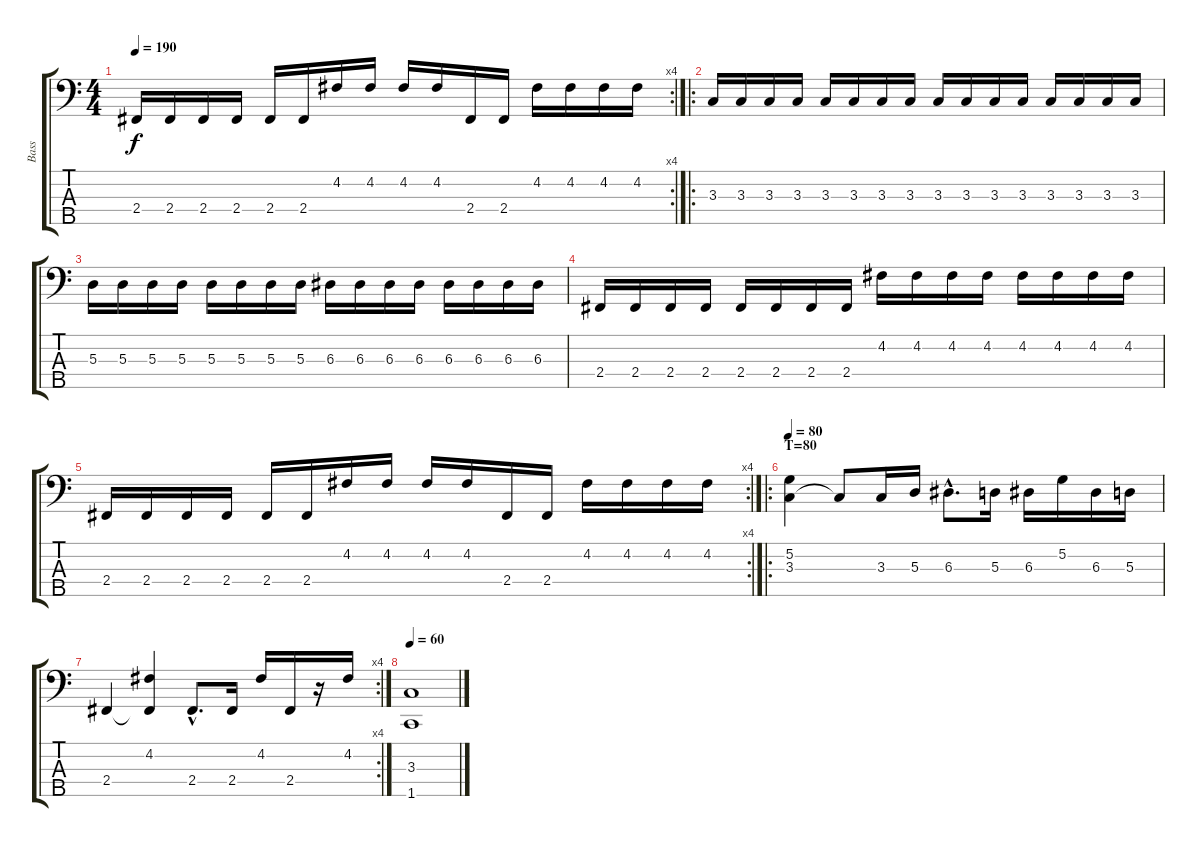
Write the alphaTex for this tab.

\track ("Bass" "Bass") {instrument electricbassfinger}
\staff {score tabs}
\tuning (G2 D2 A1 E1 B0) {hide}
\rc 4
\ts (4 4)
\tempo 190
\clef f4
\ks c
2.4.16{dy f} 2.4.16 2.4.16 2.4.16 2.4.16 2.4.16 4.2.16 4.2.16 4.2.16 4.2.16 2.4.16 2.4.16 4.2.16 4.2.16 4.2.16 4.2.16 |
\ro
3.3.16 3.3.16 3.3.16 3.3.16 3.3.16 3.3.16 3.3.16 3.3.16 3.3.16 3.3.16 3.3.16 3.3.16 3.3.16 3.3.16 3.3.16 3.3.16 |
5.3.16 5.3.16 5.3.16 5.3.16 5.3.16 5.3.16 5.3.16 5.3.16 6.3.16 6.3.16 6.3.16 6.3.16 6.3.16 6.3.16 6.3.16 6.3.16 |
2.4.16 2.4.16 2.4.16 2.4.16 2.4.16 2.4.16 2.4.16 2.4.16 4.2.16 4.2.16 4.2.16 4.2.16 4.2.16 4.2.16 4.2.16 4.2.16 |
\rc 4
2.4.16 2.4.16 2.4.16 2.4.16 2.4.16 2.4.16 4.2.16 4.2.16 4.2.16 4.2.16 2.4.16 2.4.16 4.2.16 4.2.16 4.2.16 4.2.16 |
\ro
\section ("" "T=80")
\tempo 80
(5.2 3.3).4 3.3{t}.8 3.3.16 5.3.16 6.3{hac}.8{d} 5.3.16 6.3.16 5.2.16 6.3.16 5.3.16 |
\rc 4
2.4.4 (4.2 2.4{t}).4 2.4{hac}.8{d} 2.4.16 4.2.16 2.4.16 r.16 4.2.16 |
\tempo 60
(3.3 1.5).1
